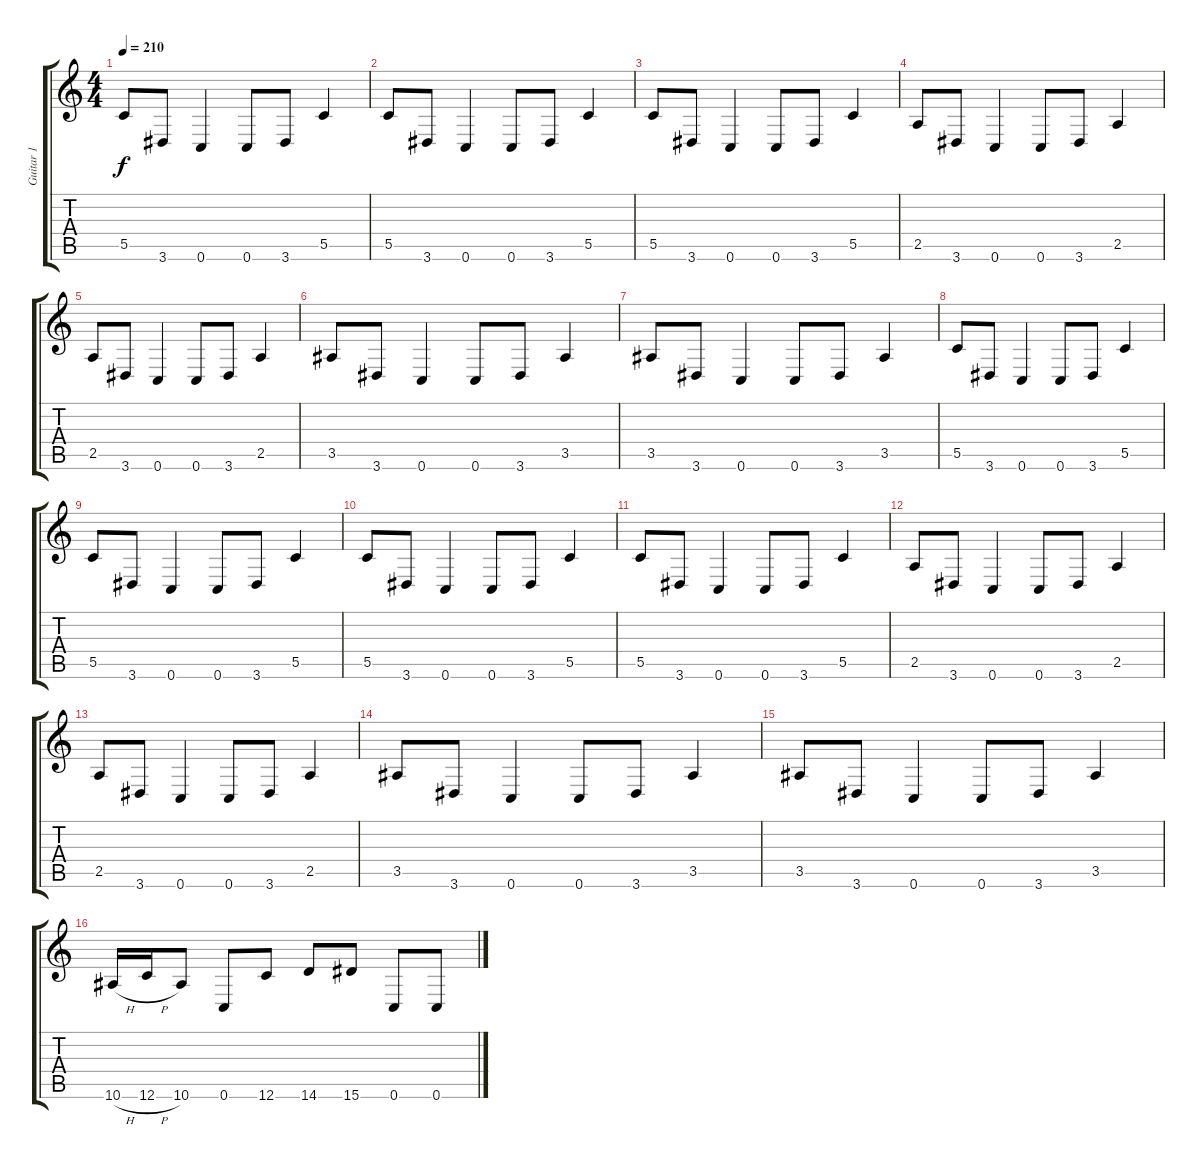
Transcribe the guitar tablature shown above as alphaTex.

\track ("Guitar 1" "Guitar 1") {instrument overdrivenguitar}
\staff {score tabs}
\tuning (D4 A3 F3 C3 G2 C2) {hide}
\ts (4 4)
\tempo 210
\clef g2
\ks c
5.5.8{dy f} 3.6.8 0.6.4 0.6.8 3.6.8 5.5.4 |
5.5.8 3.6.8 0.6.4 0.6.8 3.6.8 5.5.4 |
5.5.8 3.6.8 0.6.4 0.6.8 3.6.8 5.5.4 |
2.5.8 3.6.8 0.6.4 0.6.8 3.6.8 2.5.4 |
2.5.8 3.6.8 0.6.4 0.6.8 3.6.8 2.5.4 |
3.5.8 3.6.8 0.6.4 0.6.8 3.6.8 3.5.4 |
3.5.8 3.6.8 0.6.4 0.6.8 3.6.8 3.5.4 |
5.5.8 3.6.8 0.6.4 0.6.8 3.6.8 5.5.4 |
5.5.8 3.6.8 0.6.4 0.6.8 3.6.8 5.5.4 |
5.5.8 3.6.8 0.6.4 0.6.8 3.6.8 5.5.4 |
5.5.8 3.6.8 0.6.4 0.6.8 3.6.8 5.5.4 |
2.5.8 3.6.8 0.6.4 0.6.8 3.6.8 2.5.4 |
2.5.8 3.6.8 0.6.4 0.6.8 3.6.8 2.5.4 |
3.5.8 3.6.8 0.6.4 0.6.8 3.6.8 3.5.4 |
3.5.8 3.6.8 0.6.4 0.6.8 3.6.8 3.5.4 |
10.6{h}.16 12.6{h}.16 10.6.8 0.6.8 12.6.8 14.6.8 15.6.8 0.6.8 0.6.8
